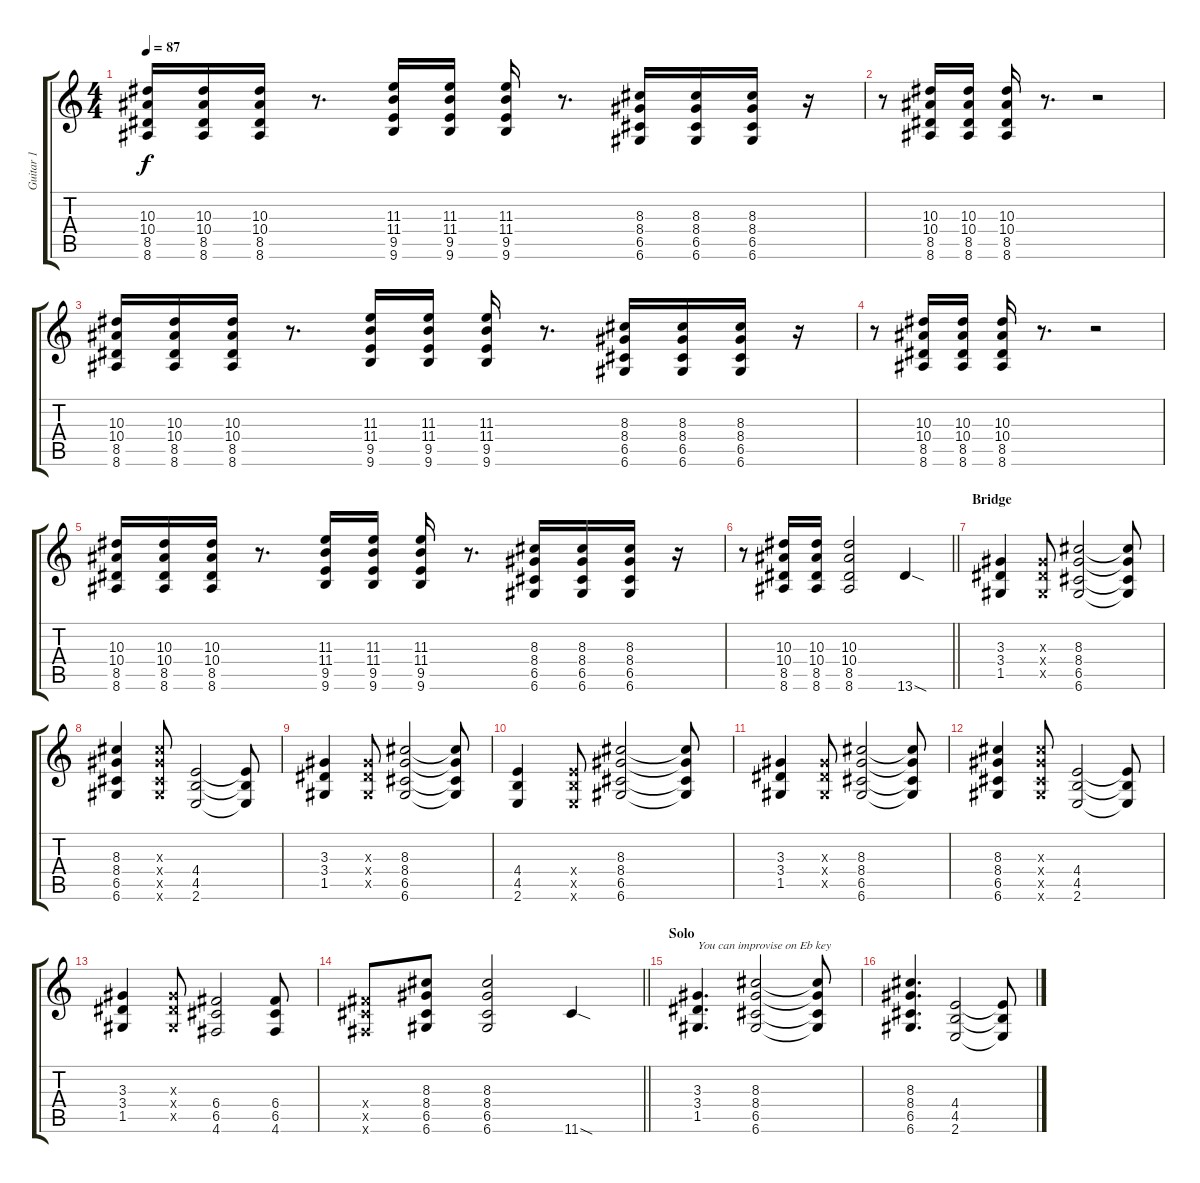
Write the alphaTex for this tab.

\track ("Guitar 1" "Guitar 1") {instrument distortionguitar}
\staff {score tabs}
\tuning (D4 A3 F3 C3 G2 D2) {hide}
\ts (4 4)
\tempo 87
\clef g2
\ks c
(10.3 10.4 8.5 8.6).16{dy f} (10.3 10.4 8.5 8.6).16 (10.3 10.4 8.5 8.6).16 r.8{d} (11.3 11.4 9.5 9.6).16 (11.3 11.4 9.5 9.6).16 (11.3 11.4 9.5 9.6).16 r.8{d} (8.3 8.4 6.5 6.6).16 (8.3 8.4 6.5 6.6).16 (8.3 8.4 6.5 6.6).16 r.16 |
r.8 (10.3 10.4 8.5 8.6).16 (10.3 10.4 8.5 8.6).16 (10.3 10.4 8.5 8.6).16 r.8{d} r.2 |
(10.3 10.4 8.5 8.6).16 (10.3 10.4 8.5 8.6).16 (10.3 10.4 8.5 8.6).16 r.8{d} (11.3 11.4 9.5 9.6).16 (11.3 11.4 9.5 9.6).16 (11.3 11.4 9.5 9.6).16 r.8{d} (8.3 8.4 6.5 6.6).16 (8.3 8.4 6.5 6.6).16 (8.3 8.4 6.5 6.6).16 r.16 |
r.8 (10.3 10.4 8.5 8.6).16 (10.3 10.4 8.5 8.6).16 (10.3 10.4 8.5 8.6).16 r.8{d} r.2 |
(10.3 10.4 8.5 8.6).16 (10.3 10.4 8.5 8.6).16 (10.3 10.4 8.5 8.6).16 r.8{d} (11.3 11.4 9.5 9.6).16 (11.3 11.4 9.5 9.6).16 (11.3 11.4 9.5 9.6).16 r.8{d} (8.3 8.4 6.5 6.6).16 (8.3 8.4 6.5 6.6).16 (8.3 8.4 6.5 6.6).16 r.16 |
\barLineRight lightlight
r.8 (10.3 10.4 8.5 8.6).16 (10.3 10.4 8.5 8.6).16 (10.3 10.4 8.5 8.6).2 13.6{sod}.4 |
\section ("" "Bridge")
(3.3 3.4 1.5).4 (3.3{x} 3.4{x} 1.5{x}).8 (8.3 8.4 6.5 6.6).2 (8.3{t} 8.4{t} 6.5{t} 6.6{t}).8 |
(8.3 8.4 6.5 6.6).4 (8.3{x} 8.4{x} 6.5{x} 6.6{x}).8 (4.4 4.5 2.6).2 (4.4{t} 4.5{t} 2.6{t}).8 |
(3.3 3.4 1.5).4 (3.3{x} 3.4{x} 1.5{x}).8 (8.3 8.4 6.5 6.6).2 (8.3{t} 8.4{t} 6.5{t} 6.6{t}).8 |
(4.4 4.5 2.6).4 (4.4{x} 4.5{x} 2.6{x}).8 (8.3 8.4 6.5 6.6).2 (8.3{t} 8.4{t} 6.5{t} 6.6{t}).8 |
(3.3 3.4 1.5).4 (3.3{x} 3.4{x} 1.5{x}).8 (8.3 8.4 6.5 6.6).2 (8.3{t} 8.4{t} 6.5{t} 6.6{t}).8 |
(8.3 8.4 6.5 6.6).4 (8.3{x} 8.4{x} 6.5{x} 6.6{x}).8 (4.4 4.5 2.6).2 (4.4{t} 4.5{t} 2.6{t}).8 |
(3.3 3.4 1.5).4 (3.3{x} 3.4{x} 1.5{x}).8 (6.4 6.5 4.6).2 (6.4 6.5 4.6).8 |
\barLineRight lightlight
(6.4{x} 6.5{x} 4.6{x}).8 (8.3 8.4 6.5 6.6).8 (8.3 8.4 6.5 6.6).2 11.6{sod}.4 |
\section ("" "Solo")
(3.3 3.4 1.5).4{d txt "You can improvise on Eb key"} (8.3 8.4 6.5 6.6).2 (8.3{t} 8.4{t} 6.5{t} 6.6{t}).8 |
(8.3 8.4 6.5 6.6).4{d} (4.4 4.5 2.6).2 (4.4{t} 4.5{t} 2.6{t}).8
